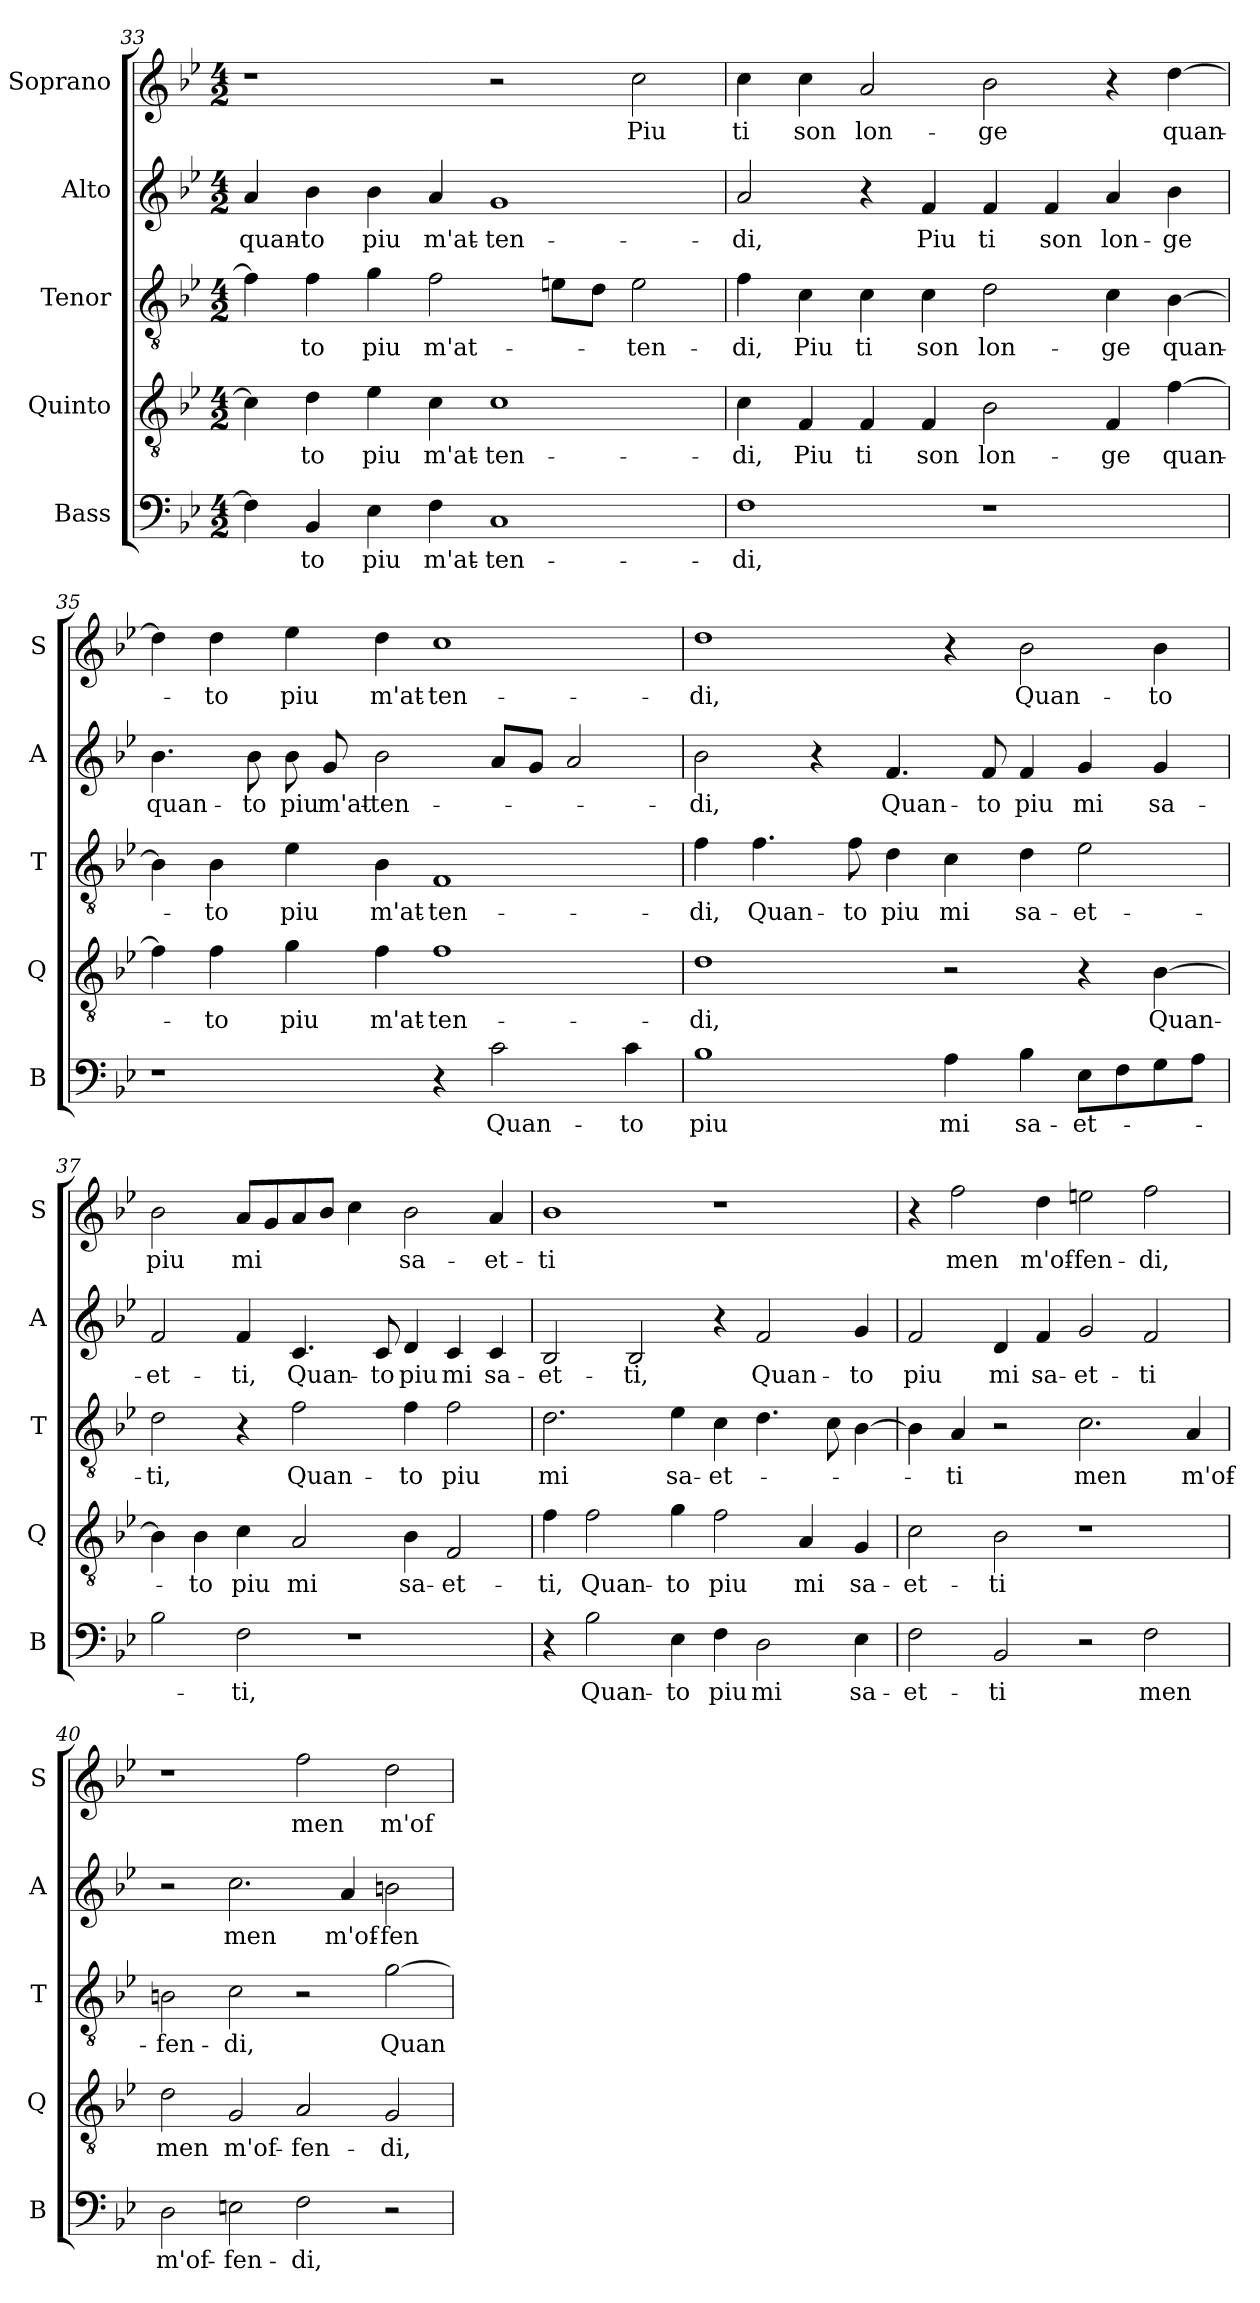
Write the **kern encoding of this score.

**kern	**text	**kern	**text	**kern	**text	**kern	**text	**kern	**text
*part5	*part5	*part4	*part4	*part3	*part3	*part2	*part2	*part1	*part1
*staff5	*staff5	*staff4	*staff4	*staff3	*staff3	*staff2	*staff2	*staff1	*staff1
*I"Bass	*	*I"Quinto	*	*I"Tenor	*	*I"Alto	*	*I"Soprano	*
*I'B	*	*I'Q	*	*I'T	*	*I'A	*	*I'S	*
*clefF4	*	*clefGv2	*	*clefGv2	*	*clefG2	*	*clefG2	*
*k[b-e-]	*	*k[b-e-]	*	*k[b-e-]	*	*k[b-e-]	*	*k[b-e-]	*
*B-:	*	*B-:	*	*B-:	*	*B-:	*	*B-:	*
*M4/2	*	*M4/2	*	*M4/2	*	*M4/2	*	*M4/2	*
=33	=33	=33	=33	=33	=33	=33	=33	=33	=33
!	!	!	!	!	!	!	!LO:LY:b	!	!
4F\]	.	4c\]	.	4f\]	.	4a/	quan-	1r	.
!	!LO:LY:b	!	!LO:LY:b	!	!LO:LY:b	!	!LO:LY:b	!	!
4BB-/	-to	4d\	-to	4f\	-to	4b-\	-to	.	.
!	!LO:LY:b	!	!LO:LY:b	!	!LO:LY:b	!	!LO:LY:b	!	!
4E-\	piu	4e-\	piu	4g\	piu	4b-\	piu	.	.
!	!LO:LY:b	!	!LO:LY:b	!	!LO:LY:b	!	!LO:LY:b	!	!
4F\	m'at-	4c\	m'at-	2f\	m'at-	4a/	m'at-	.	.
!	!LO:LY:b	!	!LO:LY:b	!	!	!	!LO:LY:b	!	!
1C	-ten-	1c	-ten-	.	.	1g	-ten-	2r	.
.	.	.	.	8en\L	.	.	.	.	.
.	.	.	.	8d\J	.	.	.	.	.
!	!	!	!	!	!LO:LY:b	!	!	!	!LO:LY:b
.	.	.	.	2e\	-ten-	.	.	2cc\	Piu
=34	=34	=34	=34	=34	=34	=34	=34	=34	=34
!	!LO:LY:b	!	!LO:LY:b	!	!LO:LY:b	!	!LO:LY:b	!	!LO:LY:b
1F	-di,	4c\	-di,	4f\	-di,	2a/	-di,	4cc\	ti
!	!	!	!LO:LY:b	!	!LO:LY:b	!	!	!	!LO:LY:b
.	.	4F/	Piu	4c\	Piu	.	.	4cc\	son
!	!	!	!LO:LY:b	!	!LO:LY:b	!	!	!	!LO:LY:b
.	.	4F/	ti	4c\	ti	4r	.	2a/	lon-
!	!	!	!LO:LY:b	!	!LO:LY:b	!	!LO:LY:b	!	!
.	.	4F/	son	4c\	son	4f/	Piu	.	.
!	!	!	!LO:LY:b	!	!LO:LY:b	!	!LO:LY:b	!	!LO:LY:b
1r	.	2B-\	lon-	2d\	lon-	4f/	ti	2b-\	-ge
!	!	!	!	!	!	!	!LO:LY:b	!	!
.	.	.	.	.	.	4f/	son	.	.
!	!	!	!LO:LY:b	!	!LO:LY:b	!	!LO:LY:b	!	!
.	.	4F/	-ge	4c\	-ge	4a/	lon-	4r	.
!	!	!	!LO:LY:b	!	!LO:LY:b	!	!LO:LY:b	!	!LO:LY:b
.	.	[4f\	quan-	[4B-\	quan-	4b-\	-ge	[4dd\	quan-
!!LO:LB:g=z
=35	=35	=35	=35	=35	=35	=35	=35	=35	=35
!	!	!	!	!	!	!	!LO:LY:b	!	!
1r	.	4f\]	.	4B-\]	.	4.b-\	quan-	4dd\]	.
!	!	!	!LO:LY:b	!	!LO:LY:b	!	!	!	!LO:LY:b
.	.	4f\	-to	4B-\	-to	.	.	4dd\	-to
!	!	!	!	!	!	!	!LO:LY:b	!	!
.	.	.	.	.	.	8b-\	-to	.	.
!	!	!	!LO:LY:b	!	!LO:LY:b	!	!LO:LY:b	!	!LO:LY:b
.	.	4g\	piu	4e-\	piu	8b-\	piu	4ee-\	piu
!	!	!	!	!	!	!	!LO:LY:b	!	!
.	.	.	.	.	.	8g/	m'at-	.	.
!	!	!	!LO:LY:b	!	!LO:LY:b	!	!LO:LY:b	!	!LO:LY:b
.	.	4f\	m'at-	4B-\	m'at-	2b-\	-ten-	4dd\	m'at-
!	!	!	!LO:LY:b	!	!LO:LY:b	!	!	!	!LO:LY:b
4r	.	1f	-ten-	1F	-ten-	.	.	1cc	-ten-
!	!LO:LY:b	!	!	!	!	!	!	!	!
2c\	Quan-	.	.	.	.	8a/L	.	.	.
.	.	.	.	.	.	8g/J	.	.	.
.	.	.	.	.	.	2a/	.	.	.
!	!LO:LY:b	!	!	!	!	!	!	!	!
4c\	-to	.	.	.	.	.	.	.	.
=36	=36	=36	=36	=36	=36	=36	=36	=36	=36
!	!LO:LY:b	!	!LO:LY:b	!	!LO:LY:b	!	!LO:LY:b	!	!LO:LY:b
1B-	piu	1d	-di,	4f\	-di,	2b-\	-di,	1dd	-di,
!	!	!	!	!	!LO:LY:b	!	!	!	!
.	.	.	.	4.f\	Quan-	.	.	.	.
.	.	.	.	.	.	4r	.	.	.
!	!	!	!	!	!LO:LY:b	!	!	!	!
.	.	.	.	8f\	-to	.	.	.	.
!	!	!	!	!	!LO:LY:b	!	!LO:LY:b	!	!
.	.	.	.	4d\	piu	4.f/	Quan-	.	.
!	!LO:LY:b	!	!	!	!LO:LY:b	!	!	!	!
4A\	mi	2r	.	4c\	mi	.	.	4r	.
!	!	!	!	!	!	!	!LO:LY:b	!	!
.	.	.	.	.	.	8f/	-to	.	.
!	!LO:LY:b	!	!	!	!LO:LY:b	!	!LO:LY:b	!	!LO:LY:b
4B-\	sa-	.	.	4d\	sa-	4f/	piu	2b-\	Quan-
!	!LO:LY:b	!	!	!	!LO:LY:b	!	!LO:LY:b	!	!
8E-\L	-et-	4r	.	2e-\	-et-	4g/	mi	.	.
8F\	.	.	.	.	.	.	.	.	.
!	!	!	!LO:LY:b	!	!	!	!LO:LY:b	!	!LO:LY:b
8G\	.	[4B-\	Quan-	.	.	4g/	sa-	4b-\	-to
8A\J	.	.	.	.	.	.	.	.	.
=37	=37	=37	=37	=37	=37	=37	=37	=37	=37
!	!	!	!	!	!LO:LY:b	!	!LO:LY:b	!	!LO:LY:b
2B-\	.	4B-\]	.	2d\	-ti,	2f/	-et-	2b-\	piu
!	!	!	!LO:LY:b	!	!	!	!	!	!
.	.	4B-\	-to	.	.	.	.	.	.
!	!LO:LY:b	!	!LO:LY:b	!	!	!	!LO:LY:b	!	!LO:LY:b
2F\	-ti,	4c\	piu	4r	.	4f/	-ti,	8a/L	mi
.	.	.	.	.	.	.	.	8g/	.
!	!	!	!LO:LY:b	!	!LO:LY:b	!	!LO:LY:b	!	!
.	.	2A/	mi	2f\	Quan-	4.c/	Quan-	8a/	.
.	.	.	.	.	.	.	.	8b-/J	.
1r	.	.	.	.	.	.	.	4cc\	.
!	!	!	!	!	!	!	!LO:LY:b	!	!
.	.	.	.	.	.	8c/	-to	.	.
!	!	!	!LO:LY:b	!	!LO:LY:b	!	!LO:LY:b	!	!LO:LY:b
.	.	4B-\	sa-	4f\	-to	4d/	piu	2b-\	sa-
!	!	!	!LO:LY:b	!	!LO:LY:b	!	!LO:LY:b	!	!
.	.	2F/	-et-	2f\	piu	4c/	mi	.	.
!	!	!	!	!	!	!	!LO:LY:b	!	!LO:LY:b
.	.	.	.	.	.	4c/	sa-	4a/	-et-
!!LO:PB:g=z
=38	=38	=38	=38	=38	=38	=38	=38	=38	=38
!	!	!	!LO:LY:b	!	!LO:LY:b	!	!LO:LY:b	!	!LO:LY:b
4r	.	4f\	-ti,	2.d\	mi	2B-/	-et-	1b-	-ti
!	!LO:LY:b	!	!LO:LY:b	!	!	!	!	!	!
2B-\	Quan-	2f\	Quan-	.	.	.	.	.	.
!	!	!	!	!	!	!	!LO:LY:b	!	!
.	.	.	.	.	.	2B-/	-ti,	.	.
!	!LO:LY:b	!	!LO:LY:b	!	!LO:LY:b	!	!	!	!
4E-\	-to	4g\	-to	4e-\	sa-	.	.	.	.
!	!LO:LY:b	!	!LO:LY:b	!	!LO:LY:b	!	!	!	!
4F\	piu	2f\	piu	4c\	-et-	4r	.	1r	.
!	!LO:LY:b	!	!	!	!	!	!LO:LY:b	!	!
2D\	mi	.	.	4.d\	.	2f/	Quan-	.	.
!	!	!	!LO:LY:b	!	!	!	!	!	!
.	.	4A/	mi	.	.	.	.	.	.
.	.	.	.	8c\	.	.	.	.	.
!	!LO:LY:b	!	!LO:LY:b	!	!	!	!LO:LY:b	!	!
4E-\	sa-	4G/	sa-	[4B-\	.	4g/	-to	.	.
=39	=39	=39	=39	=39	=39	=39	=39	=39	=39
!	!LO:LY:b	!	!LO:LY:b	!	!	!	!LO:LY:b	!	!
2F\	-et-	2c\	-et-	4B-\]	.	2f/	piu	4r	.
!	!	!	!	!	!LO:LY:b	!	!	!	!LO:LY:b
.	.	.	.	4A/	-ti	.	.	2ff\	men
!	!LO:LY:b	!	!LO:LY:b	!	!	!	!LO:LY:b	!	!
2BB-/	-ti	2B-\	-ti	2r	.	4d/	mi	.	.
!	!	!	!	!	!	!	!LO:LY:b	!	!LO:LY:b
.	.	.	.	.	.	4f/	sa-	4dd\	m'of-
!	!	!	!	!	!LO:LY:b	!	!LO:LY:b	!	!LO:LY:b
2r	.	1r	.	2.c\	men	2g/	-et-	2een\	-fen-
!	!LO:LY:b	!	!	!	!	!	!LO:LY:b	!	!LO:LY:b
2F\	men	.	.	.	.	2f/	-ti	2ff\	-di,
!	!	!	!	!	!LO:LY:b	!	!	!	!
.	.	.	.	4A/	m'of-	.	.	.	.
=40	=40	=40	=40	=40	=40	=40	=40	=40	=40
!	!LO:LY:b	!	!LO:LY:b	!	!LO:LY:b	!	!	!	!
2D\	m'of-	2d\	men	2Bn\	-fen-	2r	.	1r	.
!	!LO:LY:b	!	!LO:LY:b	!	!LO:LY:b	!	!LO:LY:b	!	!
2En\	-fen-	2G/	m'of-	2c\	-di,	2.cc\	men	.	.
!	!LO:LY:b	!	!LO:LY:b	!	!	!	!	!	!LO:LY:b
2F\	-di,	2A/	-fen-	2r	.	.	.	2ff\	men
!	!	!	!	!	!	!	!LO:LY:b	!	!
.	.	.	.	.	.	4a/	m'of-	.	.
!	!	!	!LO:LY:b	!	!LO:LY:b	!	!LO:LY:b	!	!LO:LY:b
2r	.	2G/	-di,	[2g\	Quan-	2bn\	-fen-	2dd\	m'of-
=	=	=	=	=	=	=	=	=	=
*-	*-	*-	*-	*-	*-	*-	*-	*-	*-
